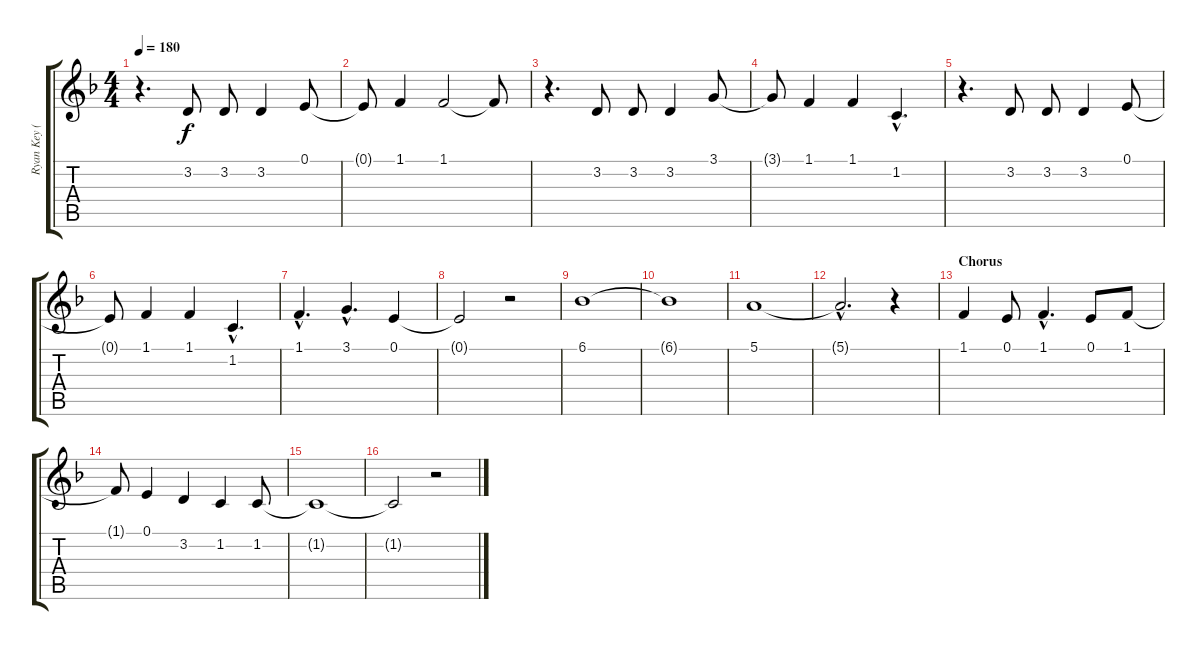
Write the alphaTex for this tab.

\track ("Ryan Key (Voice 1)" "Ryan Key (") {instrument lead1square}
\staff {score tabs}
\tuning (E4 B3 G3 D3 A2 E2) {hide}
\ts (4 4)
\tempo 180
\clef g2
\ks f
r.4{d dy f} 3.2.8 3.2.8 3.2.4 0.1.8 |
0.1{t}.8 1.1.4 1.1.2 1.1{t}.8 |
r.4{d} 3.2.8 3.2.8 3.2.4 3.1.8 |
3.1{t}.8 1.1.4 1.1.4 1.2{hac}.4{d} |
r.4{d} 3.2.8 3.2.8 3.2.4 0.1.8 |
0.1{t}.8 1.1.4 1.1.4 1.2{hac}.4{d} |
1.1{hac}.4{d} 3.1{hac}.4{d} 0.1.4 |
0.1{t}.2 r.2 |
6.1.1 |
6.1{t}.1 |
5.1.1 |
5.1{hac t}.2{d} r.4 |
\section ("" "Chorus")
1.1.4 0.1.8 1.1{hac}.4{d} 0.1.8 1.1.8 |
1.1{t}.8 0.1.4 3.2.4 1.2.4 1.2.8 |
1.2{t}.1 |
1.2{t}.2 r.2
